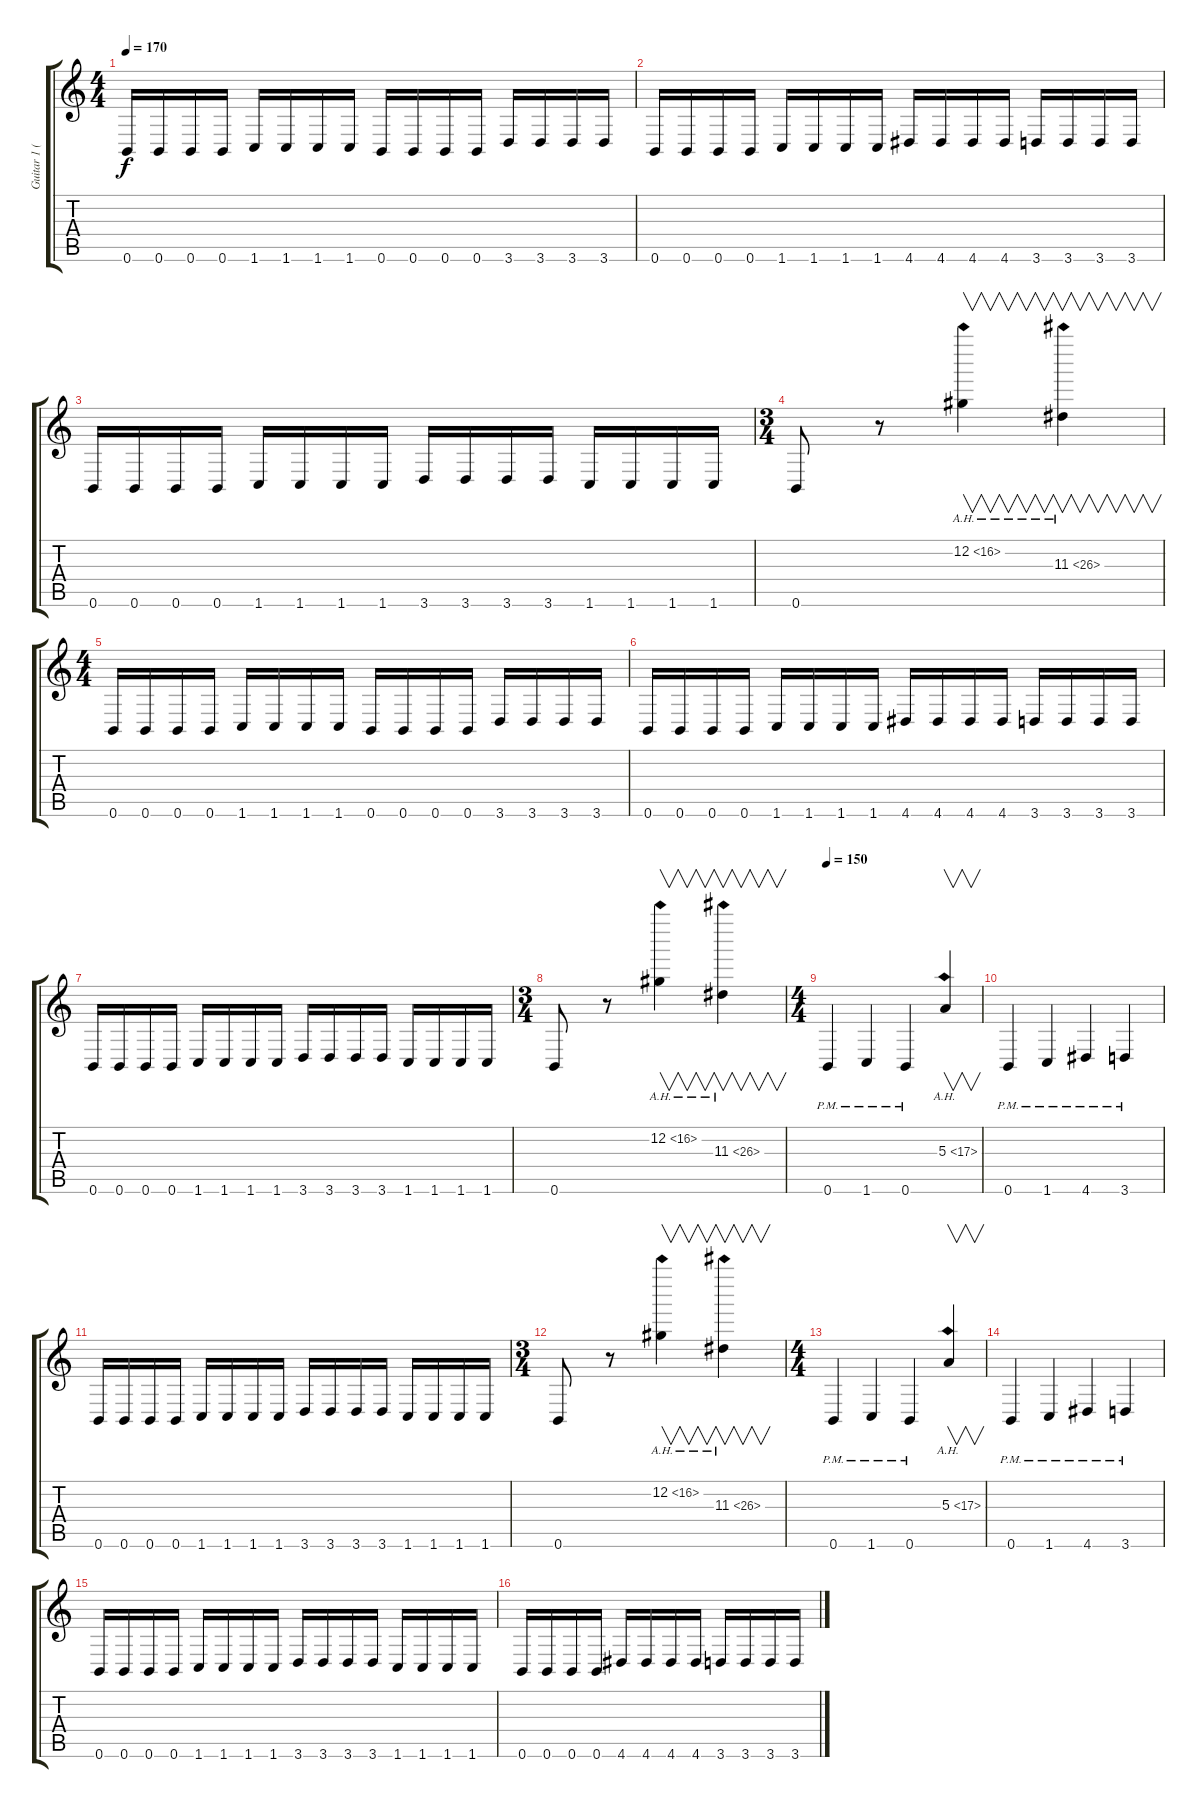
\track ("Guitar 1 (Right)" "Guitar 1 (") {instrument distortionguitar}
\staff {score tabs}
\tuning (Db4 Ab3 E3 B2 Gb2 B1) {hide}
\ts (4 4)
\tempo 170
\clef g2
\ks c
0.6.16{dy f} 0.6.16 0.6.16 0.6.16 1.6.16 1.6.16 1.6.16 1.6.16 0.6.16 0.6.16 0.6.16 0.6.16 3.6.16 3.6.16 3.6.16 3.6.16 |
0.6.16 0.6.16 0.6.16 0.6.16 1.6.16 1.6.16 1.6.16 1.6.16 4.6.16 4.6.16 4.6.16 4.6.16 3.6.16 3.6.16 3.6.16 3.6.16 |
0.6.16 0.6.16 0.6.16 0.6.16 1.6.16 1.6.16 1.6.16 1.6.16 3.6.16 3.6.16 3.6.16 3.6.16 1.6.16 1.6.16 1.6.16 1.6.16 |
\ts (3 4)
0.6.8 r.8 12.2{ah 4}.4{v} 11.3{ah 15}.4{v} |
\ts (4 4)
0.6.16 0.6.16 0.6.16 0.6.16 1.6.16 1.6.16 1.6.16 1.6.16 0.6.16 0.6.16 0.6.16 0.6.16 3.6.16 3.6.16 3.6.16 3.6.16 |
0.6.16 0.6.16 0.6.16 0.6.16 1.6.16 1.6.16 1.6.16 1.6.16 4.6.16 4.6.16 4.6.16 4.6.16 3.6.16 3.6.16 3.6.16 3.6.16 |
0.6.16 0.6.16 0.6.16 0.6.16 1.6.16 1.6.16 1.6.16 1.6.16 3.6.16 3.6.16 3.6.16 3.6.16 1.6.16 1.6.16 1.6.16 1.6.16 |
\ts (3 4)
0.6.8 r.8 12.2{ah 4}.4{v} 11.3{ah 15}.4{v} |
\ts (4 4)
\tempo 150
0.6{pm}.4 1.6{pm}.4 0.6{pm}.4 5.3{ah 12}.4{v} |
0.6{pm}.4 1.6{pm}.4 4.6{pm}.4 3.6{pm}.4 |
0.6.16 0.6.16 0.6.16 0.6.16 1.6.16 1.6.16 1.6.16 1.6.16 3.6.16 3.6.16 3.6.16 3.6.16 1.6.16 1.6.16 1.6.16 1.6.16 |
\ts (3 4)
0.6.8 r.8 12.2{ah 4}.4{v} 11.3{ah 15}.4{v} |
\ts (4 4)
0.6{pm}.4 1.6{pm}.4 0.6{pm}.4 5.3{ah 12}.4{v} |
0.6{pm}.4 1.6{pm}.4 4.6{pm}.4 3.6{pm}.4 |
0.6.16 0.6.16 0.6.16 0.6.16 1.6.16 1.6.16 1.6.16 1.6.16 3.6.16 3.6.16 3.6.16 3.6.16 1.6.16 1.6.16 1.6.16 1.6.16 |
0.6.16 0.6.16 0.6.16 0.6.16 4.6.16 4.6.16 4.6.16 4.6.16 3.6.16 3.6.16 3.6.16 3.6.16
